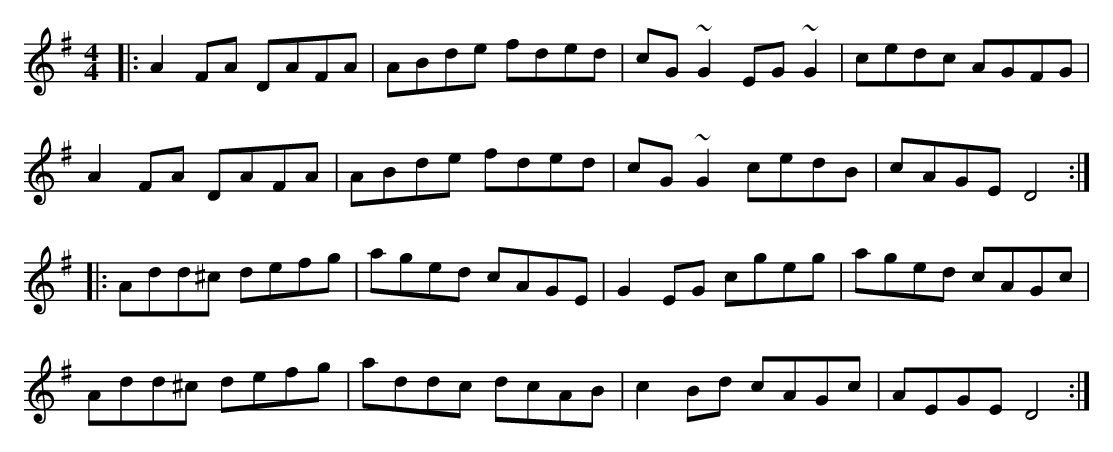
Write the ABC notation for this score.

X:1
M:4/4
K:Dmix
|:A2FA DAFA|ABde fded|cG~G2 EG~G2|cedc AGFG|
A2FA DAFA|ABde fded|cG~G2 cedB|cAGE D4:|:
Add^c defg|aged cAGE|G2EG cgeg|aged cAGc|
Add^c defg|addc dcAB|c2Bd cAGc|AEGE D4:|
